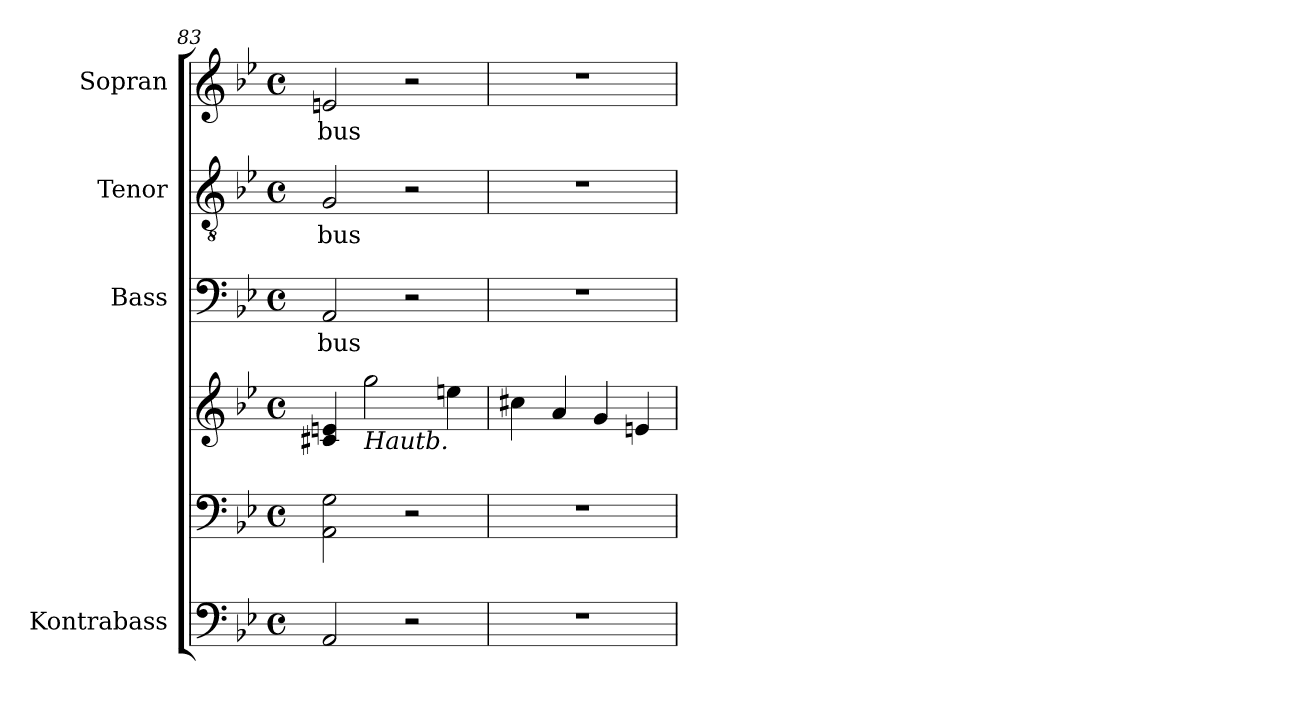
**kern	**kern	**kern	**kern	**text	**kern	**text	**kern	**text
*part5	*part4	*part4	*part3	*part3	*part2	*part2	*part1	*part1
*staff6	*staff5	*staff4	*staff3	*staff3	*staff2	*staff2	*staff1	*staff1
*I"Kontrabass	*	*	*I"Bass	*	*I"Tenor	*	*I"Sopran	*
*I'Kb.	*	*	*I'B.	*	*I'T.	*	*I'S.	*
*clefF4	*clefF4	*clefG2	*clefF4	*	*clefGv2	*	*clefG2	*
*ITrd7c12	*	*	*	*	*	*	*	*
*k[b-e-]	*k[b-e-]	*k[b-e-]	*k[b-e-]	*	*k[b-e-]	*	*k[b-e-]	*
*B-:	*B-:	*B-:	*B-:	*	*B-:	*	*B-:	*
*M4/4	*M4/4	*M4/4	*M4/4	*	*M4/4	*	*M4/4	*
*met(c)	*met(c)	*met(c)	*met(c)	*	*met(c)	*	*met(c)	*
=83	=83	=83	=83	=83	=83	=83	=83	=83
!	!	!	!	!LO:LY:b	!	!LO:LY:b	!	!LO:LY:b
2AAA/	2AA\ 2G\	4c#X/ 4en/	2AA/	-bus	2G/	-bus	2en/	-bus
!	!	!LO:TX:b:i:t=Hautb.	!	!	!	!	!	!
.	.	2gg\	.	.	.	.	.	.
2r	2r	.	2r	.	2r	.	2r	.
.	.	4een\	.	.	.	.	.	.
!!LO:PB:g=z
=84	=84	=84	=84	=84	=84	=84	=84	=84
1r	1r	4cc#X\	1r	.	1r	.	1r	.
.	.	4a/	.	.	.	.	.	.
.	.	4g/	.	.	.	.	.	.
.	.	4en/	.	.	.	.	.	.
=	=	=	=	=	=	=	=	=
*-	*-	*-	*-	*-	*-	*-	*-	*-
